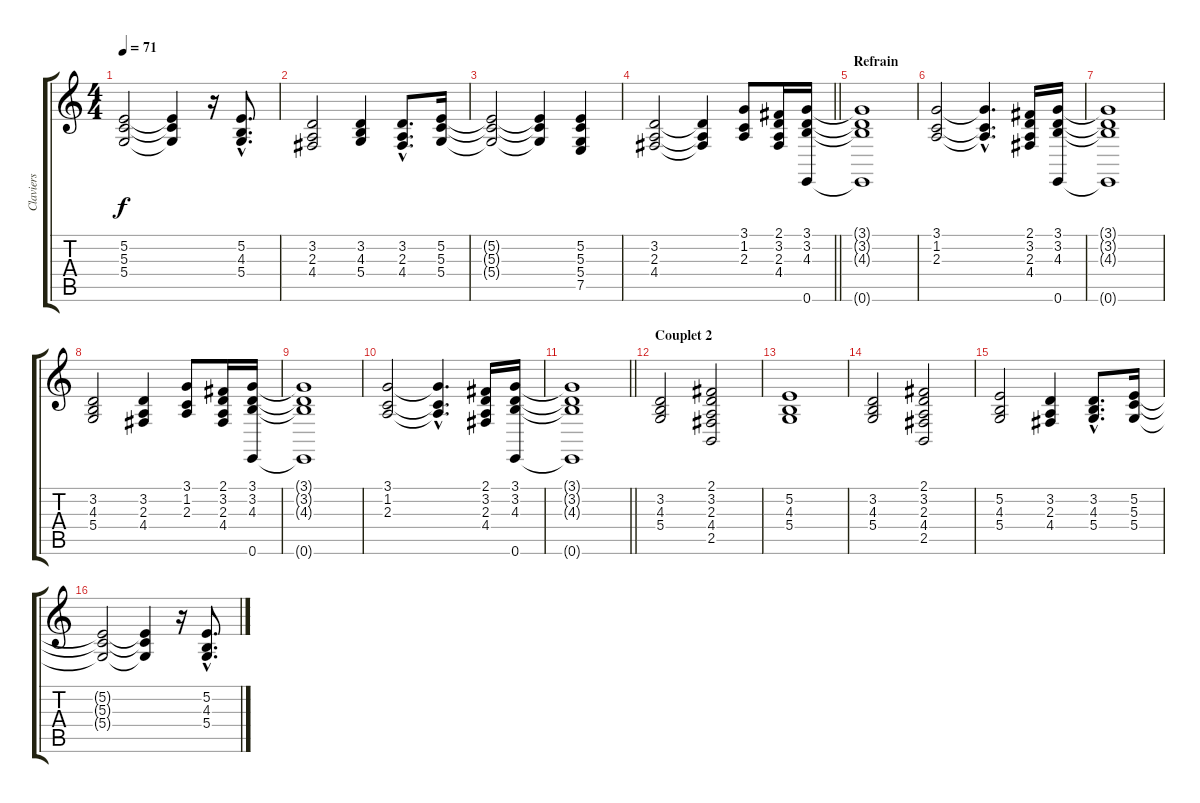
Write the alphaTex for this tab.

\track ("Claviers" "Claviers") {instrument synthstrings2}
\staff {score tabs}
\tuning (E4 B3 G3 D3 A2 E2) {hide}
\ts (4 4)
\tempo 71
\clef g2
\ks c
(5.2{t} 5.3{t} 5.4{t}).2{dy f} (5.2{t} 5.3{t} 5.4{t}).4 r.16 (5.2{hac} 4.3{hac} 5.4{hac}).8{d} |
(3.2 2.3 4.4).2 (3.2 4.3 5.4).4 (3.2{hac} 2.3{hac} 4.4{hac}).8{d} (5.2 5.3 5.4).16 |
(5.2{t} 5.3{t} 5.4{t}).2 (5.2{t} 5.3{t} 5.4{t}).4 (5.2 5.3 5.4 7.5).4 |
\barLineRight lightlight
(3.2 2.3 4.4).2 (3.2{t} 2.3{t} 4.4{t}).4 (3.1 1.2 2.3).8 (2.1 3.2 2.3 4.4).16 (3.1 3.2 4.3 0.6).16 |
\section ("" "Refrain")
(3.1{t} 3.2{t} 4.3{t} 0.6{t}).1 |
(3.1 1.2 2.3).2 (3.1{hac t} 1.2{hac t} 2.3{hac t}).4{d} (2.1 3.2 2.3 4.4).16 (3.1 3.2 4.3 0.6).16 |
(3.1{t} 3.2{t} 4.3{t} 0.6{t}).1 |
(3.2 4.3 5.4).2 (3.2 2.3 4.4).4 (3.1 1.2 2.3).8 (2.1 3.2 2.3 4.4).16 (3.1 3.2 4.3 0.6).16 |
(3.1{t} 3.2{t} 4.3{t} 0.6{t}).1 |
(3.1 1.2 2.3).2 (3.1{hac t} 1.2{hac t} 2.3{hac t}).4{d} (2.1 3.2 2.3 4.4).16 (3.1 3.2 4.3 0.6).16 |
\barLineRight lightlight
(3.1{t} 3.2{t} 4.3{t} 0.6{t}).1 |
\section ("" "Couplet 2")
(3.2 4.3 5.4).2 (2.1 3.2 2.3 4.4 2.5).2 |
(5.2 4.3 5.4).1 |
(3.2 4.3 5.4).2 (2.1 3.2 2.3 4.4 2.5).2 |
(5.2 4.3 5.4).2 (3.2 2.3 4.4).4 (3.2{hac} 4.3{hac} 5.4{hac}).8{d} (5.2 5.3 5.4).16 |
(5.2{t} 5.3{t} 5.4{t}).2 (5.2{t} 5.3{t} 5.4{t}).4 r.16 (5.2{hac} 4.3{hac} 5.4{hac}).8{d}
